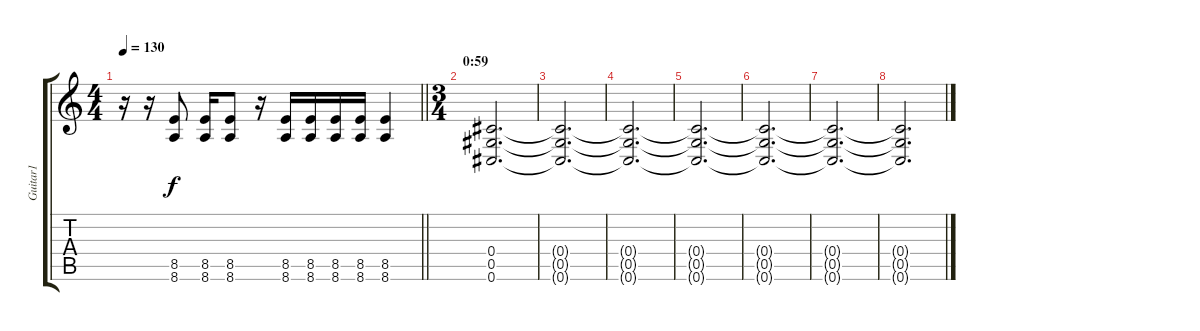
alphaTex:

\track ("Guitar1" "Guitar1") {instrument distortionguitar}
\staff {score tabs}
\tuning (Eb4 Bb3 Gb3 Db3 Ab2 Db2) {hide}
\ts (4 4)
\tempo 130
\clef g2
\barLineRight lightlight
\ks c
r.16{dy f} r.16 (8.5 8.6).8 (8.5 8.6).16 (8.5 8.6).8 r.16 (8.5 8.6).16 (8.5 8.6).16 (8.5 8.6).16 (8.5 8.6).16 (8.5 8.6).4 |
\ts (3 4)
\section ("" "0:59")
(0.4 0.5 0.6).2{d} |
(0.4{t} 0.5{t} 0.6{t}).2{d} |
(0.4{t} 0.5{t} 0.6{t}).2{d} |
(0.4{t} 0.5{t} 0.6{t}).2{d volume 0} |
(0.4{t} 0.5{t} 0.6{t}).2{d} |
(0.4{t} 0.5{t} 0.6{t}).2{d} |
(0.4{t} 0.5{t} 0.6{t}).2{d}
